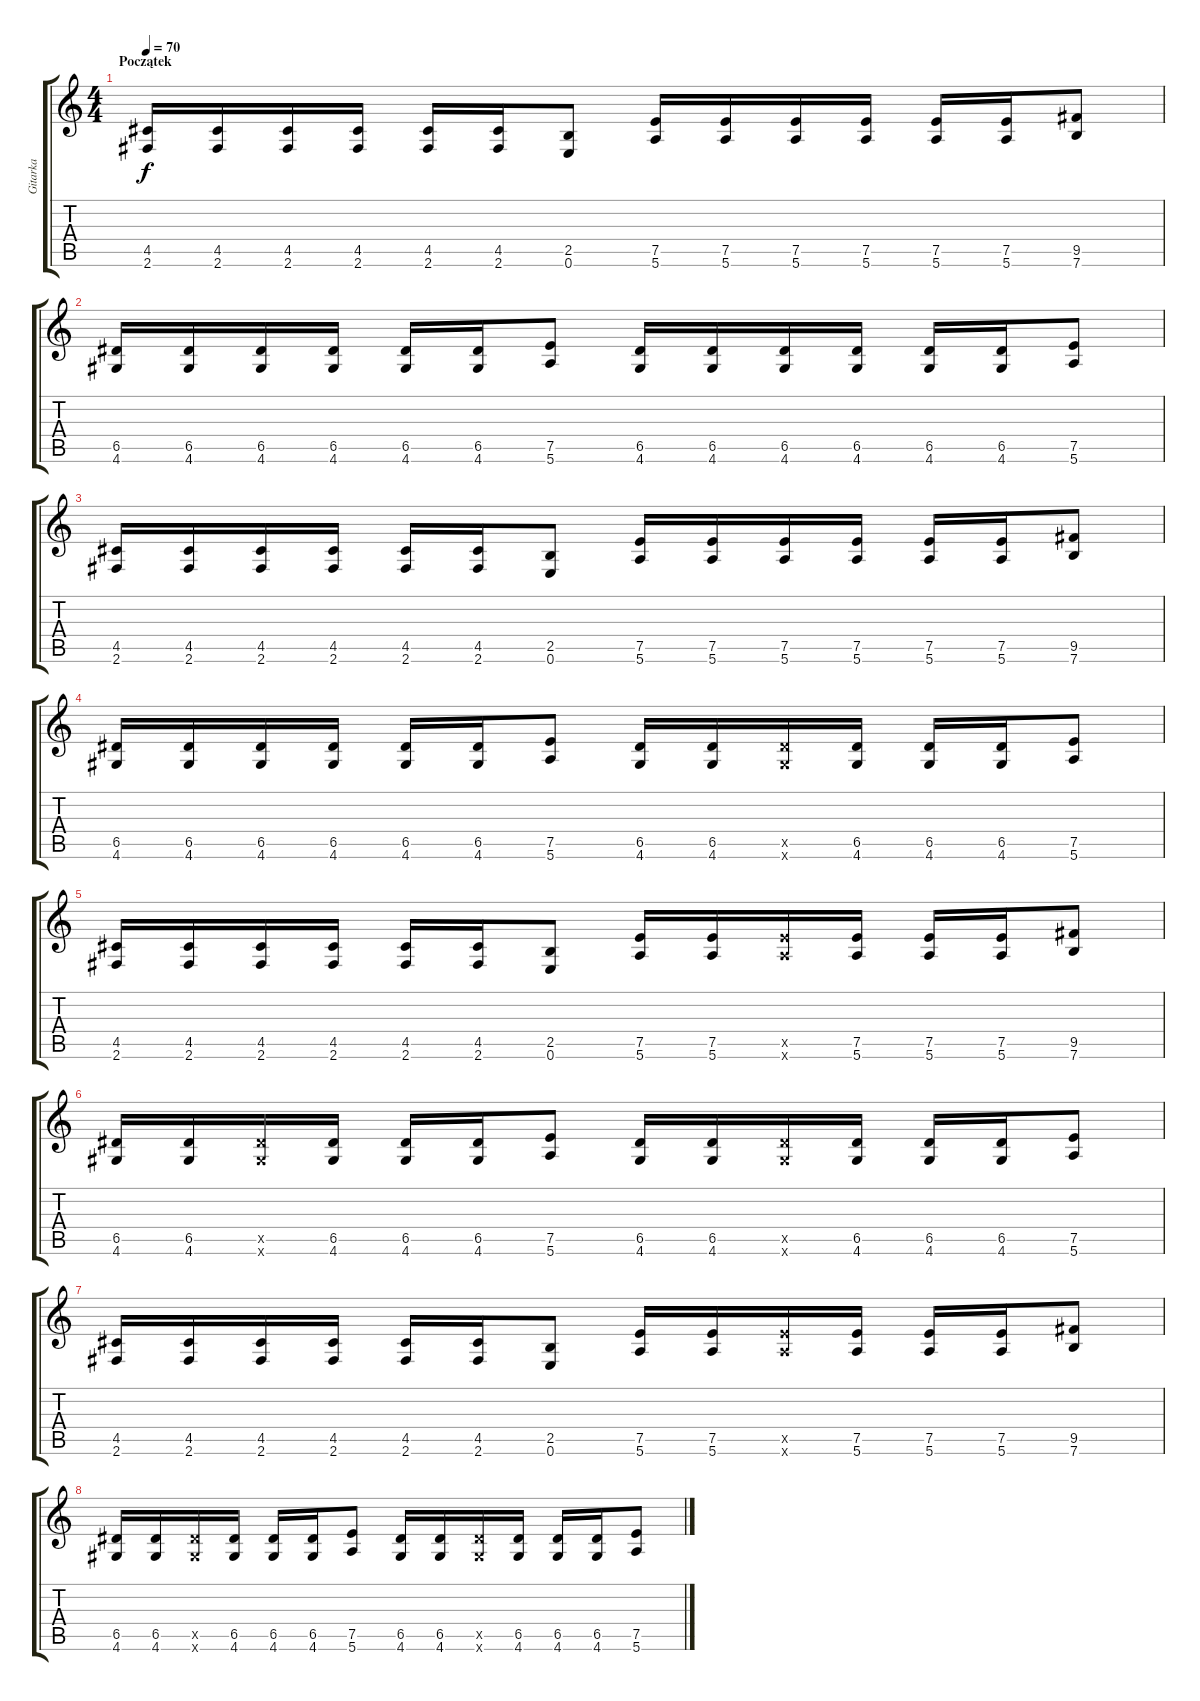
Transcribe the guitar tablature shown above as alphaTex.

\track ("Gitarka" "Gitarka") {instrument overdrivenguitar}
\staff {score tabs}
\tuning (E4 B3 G3 D3 A2 E2) {hide}
\ts (4 4)
\section ("" "Początek")
\tempo 70
\clef g2
\ks c
(4.5 2.6).16{dy f instrument overdrivenguitar} (4.5 2.6).16 (4.5 2.6).16 (4.5 2.6).16 (4.5 2.6).16 (4.5 2.6).16 (2.5 0.6).8 (7.5 5.6).16 (7.5 5.6).16 (7.5 5.6).16 (7.5 5.6).16 (7.5 5.6).16 (7.5 5.6).16 (9.5 7.6).8 |
(6.5 4.6).16 (6.5 4.6).16 (6.5 4.6).16 (6.5 4.6).16 (6.5 4.6).16 (6.5 4.6).16 (7.5 5.6).8 (6.5 4.6).16 (6.5 4.6).16 (6.5 4.6).16 (6.5 4.6).16 (6.5 4.6).16 (6.5 4.6).16 (7.5 5.6).8 |
(4.5 2.6).16 (4.5 2.6).16 (4.5 2.6).16 (4.5 2.6).16 (4.5 2.6).16 (4.5 2.6).16 (2.5 0.6).8 (7.5 5.6).16 (7.5 5.6).16 (7.5 5.6).16 (7.5 5.6).16 (7.5 5.6).16 (7.5 5.6).16 (9.5 7.6).8 |
(6.5 4.6).16 (6.5 4.6).16 (6.5 4.6).16 (6.5 4.6).16 (6.5 4.6).16 (6.5 4.6).16 (7.5 5.6).8 (6.5 4.6).16 (6.5 4.6).16 (6.5{x} 4.6{x}).16 (6.5 4.6).16 (6.5 4.6).16 (6.5 4.6).16 (7.5 5.6).8 |
(4.5 2.6).16 (4.5 2.6).16 (4.5 2.6).16 (4.5 2.6).16 (4.5 2.6).16 (4.5 2.6).16 (2.5 0.6).8 (7.5 5.6).16 (7.5 5.6).16 (7.5{x} 5.6{x}).16 (7.5 5.6).16 (7.5 5.6).16 (7.5 5.6).16 (9.5 7.6).8 |
(6.5 4.6).16 (6.5 4.6).16 (6.5{x} 4.6{x}).16 (6.5 4.6).16 (6.5 4.6).16 (6.5 4.6).16 (7.5 5.6).8 (6.5 4.6).16 (6.5 4.6).16 (6.5{x} 4.6{x}).16 (6.5 4.6).16 (6.5 4.6).16 (6.5 4.6).16 (7.5 5.6).8 |
(4.5 2.6).16 (4.5 2.6).16 (4.5 2.6).16 (4.5 2.6).16 (4.5 2.6).16 (4.5 2.6).16 (2.5 0.6).8 (7.5 5.6).16 (7.5 5.6).16 (7.5{x} 5.6{x}).16 (7.5 5.6).16 (7.5 5.6).16 (7.5 5.6).16 (9.5 7.6).8 |
(6.5 4.6).16 (6.5 4.6).16 (6.5{x} 4.6{x}).16 (6.5 4.6).16 (6.5 4.6).16 (6.5 4.6).16 (7.5 5.6).8 (6.5 4.6).16 (6.5 4.6).16 (6.5{x} 4.6{x}).16 (6.5 4.6).16 (6.5 4.6).16 (6.5 4.6).16 (7.5 5.6).8
